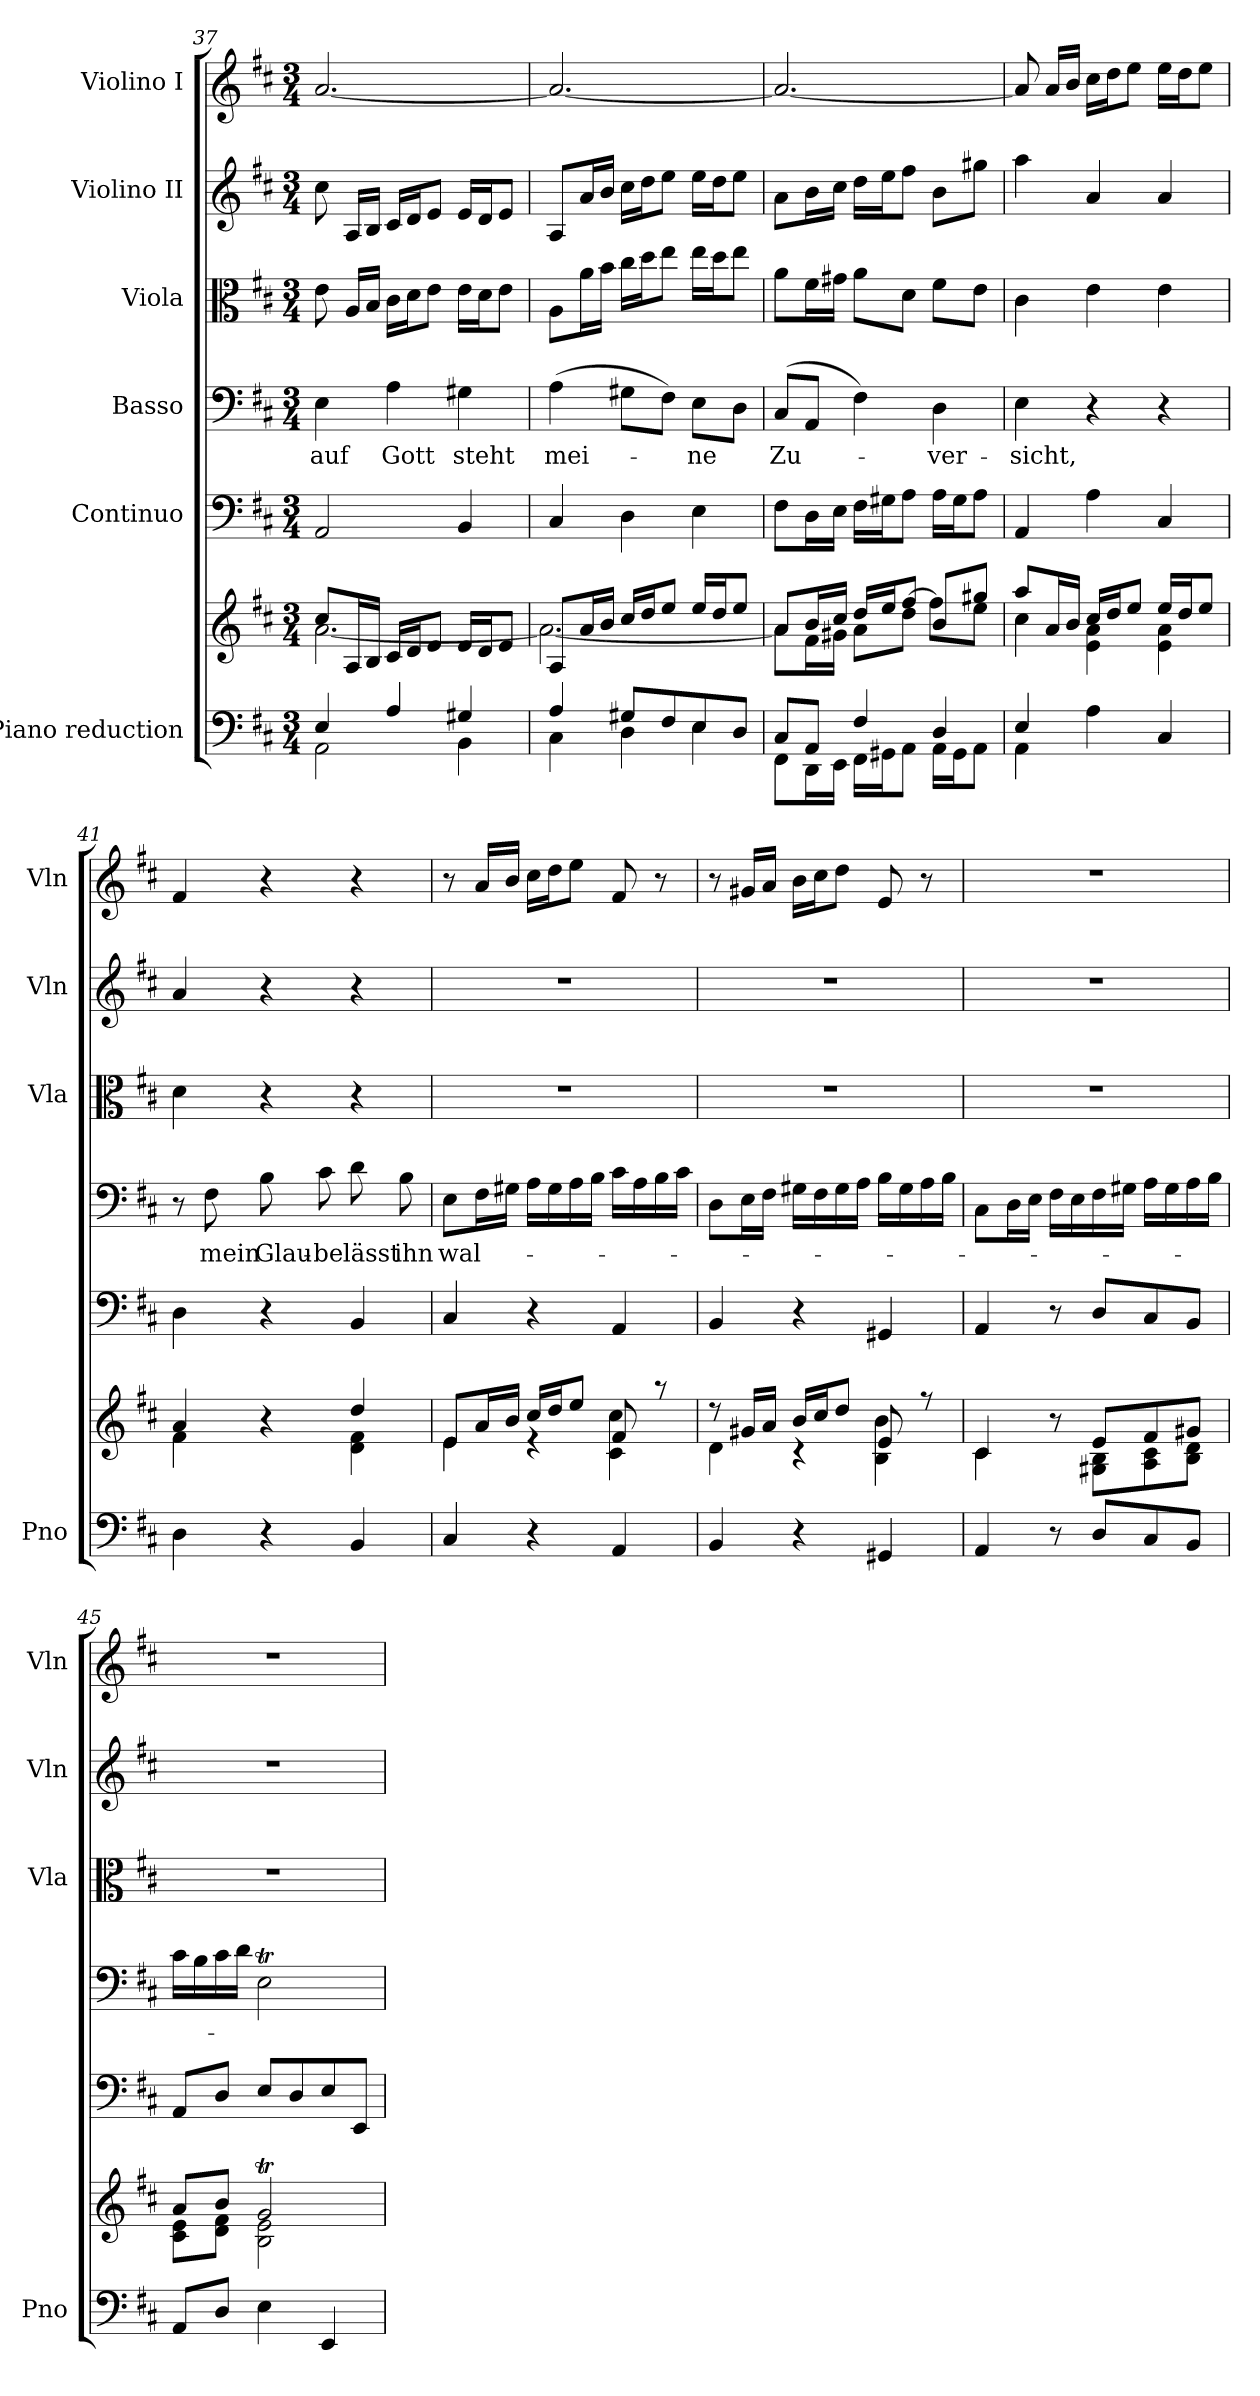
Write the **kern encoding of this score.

**kern	**kern	**kern	**kern	**text	**kern	**kern	**kern
*part6	*part6	*part5	*part4	*part4	*part3	*part2	*part1
*staff7	*staff6	*staff5	*staff4	*staff4	*staff3	*staff2	*staff1
*I"Piano reduction	*	*I"Continuo	*I"Basso	*	*I"Viola	*I"Violino II	*I"Violino I
*I'Pno	*	*	*	*	*I'Vla	*I'Vln	*I'Vln
*clefF4	*clefG2	*clefF4	*clefF4	*	*clefC3	*clefG2	*clefG2
*k[f#c#]	*k[f#c#]	*k[f#c#]	*k[f#c#]	*	*k[f#c#]	*k[f#c#]	*k[f#c#]
*M3/4	*M3/4	*M3/4	*M3/4	*	*M3/4	*M3/4	*M3/4
=37	=37	=37	=37	=37	=37	=37	=37
*^	*^	*	*	*	*	*	*
!	!	!	!	!	!	!LO:LY:b	!	!	!
4E/	2AA\	8cc#/L	[>2.a\	2AA/	4E\	auf	8e\	8cc#\	[2.a/
.	.	16A/L	.	.	.	.	16A/LL	16A/LL	.
.	.	16B/JJ	.	.	.	.	16B/JJ	16B/JJ	.
!	!	!	!	!	!	!LO:LY:b	!	!	!
4A/	.	16c#/LL	.	.	4A\	Gott	16c#\LL	16c#/LL	.
.	.	16d/J	.	.	.	.	16d\J	16d/J	.
.	.	8e/J	.	.	.	.	8e\J	8e/J	.
!	!	!	!	!	!	!LO:LY:b	!	!	!
4G#X/	4BB\	16e/LL	.	4BB/	4G#X\	steht	16e\LL	16e/LL	.
.	.	16d/J	.	.	.	.	16d\J	16d/J	.
.	.	8e/J	.	.	.	.	8e\J	8e/J	.
=38	=38	=38	=38	=38	=38	=38	=38	=38	=38
!	!	!	!	!	!	!LO:LY:b	!	!	!
4A/	4C#\	8A/L	2.a\_	4C#/	(4A\	mei-	8A\L	8A/L	2.a/_
.	.	16a/L	.	.	.	.	16a\L	16a/L	.
.	.	16b/JJ	.	.	.	.	16b\JJ	16b/JJ	.
8G#X/L	4D\	16cc#/LL	.	4D\	8G#X\L	.	16cc#\LL	16cc#\LL	.
.	.	16dd/J	.	.	.	.	16dd\J	16dd\J	.
8F#/	.	8ee/J	.	.	8F#\J)	.	8ee\J	8ee\J	.
!	!	!	!	!	!	!LO:LY:b	!	!	!
8E/	4E\	16ee/LL	.	4E\	8E\L	-ne	16ee\LL	16ee\LL	.
.	.	16dd/J	.	.	.	.	16dd\J	16dd\J	.
8D/J	.	8ee/J	.	.	8D\J	.	8ee\J	8ee\J	.
=39	=39	=39	=39	=39	=39	=39	=39	=39	=39
!	!	!	!	!	!	!LO:LY:b	!	!	!
8C#/L	8FF#\L	8a/L	8a\L]	8F#\L	(8C#/L	Zu-	8a\L	8a\L	2.a/_
8AA/J	16DD\L	16b/L	16f#\L	16D\L	8AA/J	.	16f#\L	16b\L	.
.	16EE\JJ	16cc#/JJ	16g#X\JJ	16E\JJ	.	.	16g#X\JJ	16cc#\JJ	.
4F#/	16FF#\LL	16dd/LL	8a\L	16F#\LL	4F#\)	.	8a\L	16dd\LL	.
.	16GG#X\J	16ee/J	.	16G#X\J	.	.	.	16ee\J	.
.	8AA\J	[8ff#/J	8dd\J	8A\J	.	.	8d\J	8ff#\J	.
!	!	!	!	!	!	!LO:LY:b	!	!	!
4D/	16AA\LL	8b/L	8ff#\L]	16A\LL	4D\	-ver-	8f#\L	8b\L	.
.	16GG#\J	.	.	16G#\J	.	.	.	.	.
.	8AA\J	8gg#X/J	8ee\J	8A\J	.	.	8e\J	8gg#X\J	.
=40	=40	=40	=40	=40	=40	=40	=40	=40	=40
!	!	!	!	!	!	!LO:LY:b	!	!	!
4E/	4AA\	8aa/L	4cc#\	4AA/	4E\	-sicht,	4c#\	4aa\	8a/]
.	.	16a/L	.	.	.	.	.	.	16a/LL
.	.	16b/JJ	.	.	.	.	.	.	16b/JJ
4ryy	4A\	16cc#/LL	4e\ 4a\	4A\	4r	.	4e\	4a/	16cc#\LL
.	.	16dd/J	.	.	.	.	.	.	16dd\J
.	.	8ee/J	.	.	.	.	.	.	8ee\J
4ryy	4C#/	16ee/LL	4e\ 4a\	4C#/	4r	.	4e\	4a/	16ee\LL
.	.	16dd/J	.	.	.	.	.	.	16dd\J
.	.	8ee/J	.	.	.	.	.	.	8ee\J
*v	*v	*	*	*	*	*	*	*	*
=41	=41	=41	=41	=41	=41	=41	=41	=41
4D\	4a/	4f#\	4D\	8r	.	4d\	4a/	4f#/
!	!	!	!	!	!LO:LY:b	!	!	!
.	.	.	.	8F#\	mein	.	.	.
!	!	!	!	!	!LO:LY:b	!	!	!
4r	4r	4ryy	4r	8B\	Glau-	4r	4r	4r
!	!	!	!	!	!LO:LY:b	!	!	!
.	.	.	.	8c#\	-be	.	.	.
!	!	!	!	!	!LO:LY:b	!	!	!
4BB/	4dd/	4d\ 4f#\	4BB/	8d\	lässt	4r	4r	4r
!	!	!	!	!	!LO:LY:b	!	!	!
.	.	.	.	8B\	ihn	.	.	.
!!LO:LB:g=z
=42	=42	=42	=42	=42	=42	=42	=42	=42
!	!	!	!	!	!LO:LY:b	!	!	!
4C#/	8e/L	4e\	4C#/	8E\L	wal-	2.r	2.r	8r
.	16a/L	.	.	16F#\L	.	.	.	16a/LL
.	16b/JJ	.	.	16G#X\JJ	.	.	.	16b/JJ
4r	16cc#/LL	4r	4r	16A\LL	.	.	.	16cc#\LL
.	16dd/J	.	.	16G#\	.	.	.	16dd\J
.	8ee/J	.	.	16A\	.	.	.	8ee\J
.	.	.	.	16B\JJ	.	.	.	.
4AA/	8f#/	4c#\ 4cc#\	4AA/	16c#\LL	.	.	.	8f#/
.	.	.	.	16A\	.	.	.	.
.	8r	.	.	16B\	.	.	.	8r
.	.	.	.	16c#\JJ	.	.	.	.
=43	=43	=43	=43	=43	=43	=43	=43	=43
4BB/	8r	4d\	4BB/	8D\L	.	2.r	2.r	8r
.	16g#X/LL	.	.	16E\L	.	.	.	16g#X/LL
.	16a/JJ	.	.	16F#\JJ	.	.	.	16a/JJ
4r	16b/LL	4r	4r	16G#X\LL	.	.	.	16b\LL
.	16cc#/J	.	.	16F#\	.	.	.	16cc#\J
.	8dd/J	.	.	16G#\	.	.	.	8dd\J
.	.	.	.	16A\JJ	.	.	.	.
4GG#X/	8e/	4B\ 4b\	4GG#X/	16B\LL	.	.	.	8e/
.	.	.	.	16G#\	.	.	.	.
.	8r	.	.	16A\	.	.	.	8r
.	.	.	.	16B\JJ	.	.	.	.
=44	=44	=44	=44	=44	=44	=44	=44	=44
4AA/	4c#/	4c#\	4AA/	8C#\L	.	2.r	2.r	2.r
.	.	.	.	16D\L	.	.	.	.
.	.	.	.	16E\JJ	.	.	.	.
8r	8r	8ryy	8r	16F#\LL	.	.	.	.
.	.	.	.	16E\	.	.	.	.
8D/L	8e/L	8G#X\ 8B\L	8D/L	16F#\	.	.	.	.
.	.	.	.	16G#X\JJ	.	.	.	.
8C#/	8f#/	8A\ 8c#\	8C#/	16A\LL	.	.	.	.
.	.	.	.	16G#\	.	.	.	.
8BB/J	8g#X/J	8B\ 8d\J	8BB/J	16A\	.	.	.	.
.	.	.	.	16B\JJ	.	.	.	.
=45	=45	=45	=45	=45	=45	=45	=45	=45
8AA/L	8a/L	8c#\ 8e\L	8AA/L	16c#\LL	.	2.r	2.r	2.r
.	.	.	.	16B\	.	.	.	.
8D/J	8b/J	8d\ 8f#\J	8D/J	16c#\	.	.	.	.
.	.	.	.	16d\JJ	.	.	.	.
4E\	2gT/	2B\ 2e\	8E/L	2ET\	.	.	.	.
.	.	.	8D/	.	.	.	.	.
4EE/	.	.	8E/	.	.	.	.	.
.	.	.	8EE/J	.	.	.	.	.
*	*v	*v	*	*	*	*	*	*
=	=	=	=	=	=	=	=
*-	*-	*-	*-	*-	*-	*-	*-
